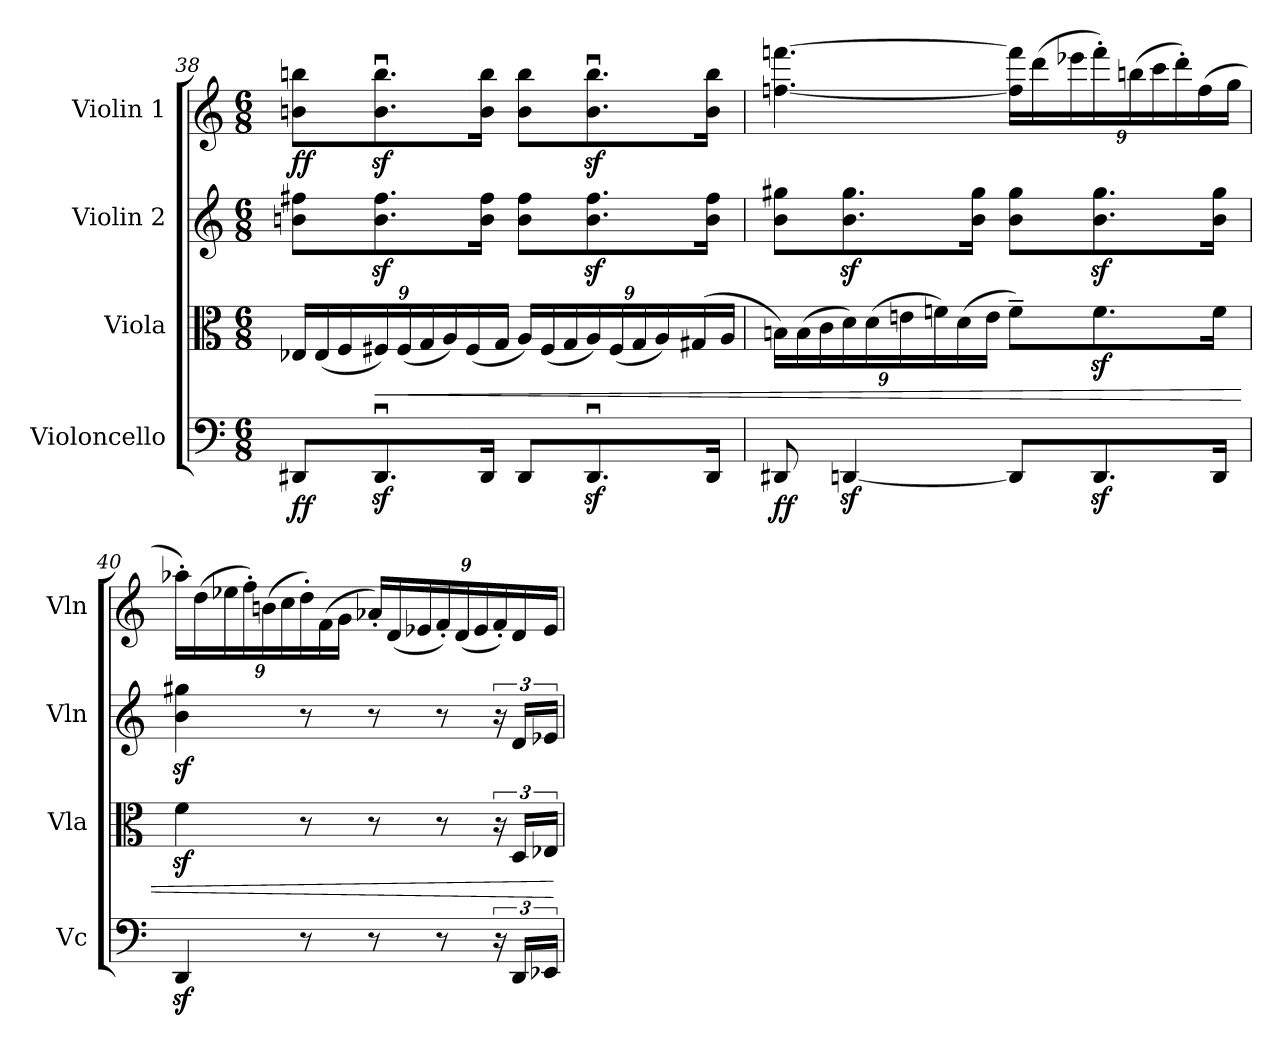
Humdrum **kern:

**kern	**dynam	**kern	**dynam	**kern	**kern	**dynam
*part4	*part4	*part3	*part3	*part2	*part1	*part1
*staff4	*staff4	*staff3	*staff3	*staff2	*staff1	*staff1
*I"Violoncello	*	*I"Viola	*	*I"Violin 2	*I"Violin 1	*
*I'Vc	*	*I'Vla	*	*I'Vln	*I'Vln	*
!!LO:LB:g=z
*clefF4	*	*clefC3	*	*clefG2	*clefG2	*
*k[]	*	*k[]	*	*k[]	*k[]	*
*M6/8	*	*M6/8	*	*M6/8	*M6/8	*
*	*	*Xbrackettup	*	*	*	*
=38	=38	=38	=38	=38	=38	=38
!	!LO:DY:b	!	!	!	!	!LO:DY:b
8DD#X/L	ff	24E-X/LL	.	8bn\ 8ff#X\L	8bn\ 8bbn\L	ff
.	.	(24E-/	.	.	.	.
.	.	24F/	.	.	.	.
!	!	!	!LO:HP:b	!	!	!
8.DD#z<u/	.	24F#X/)	<	8.b\z< 8.ff#\z<	8.b\z<u 8.bb\z<u	.
.	.	(24F#/	.	.	.	.
.	.	24G/	.	.	.	.
.	.	24A/)	.	.	.	.
.	.	(24F#/	.	.	.	.
16DD#/Jk	.	.	.	16b\ 16ff#\Jk	16b\ 16bb\Jk	.
.	.	24G/JJ	.	.	.	.
8DD#/L	.	24A/LL)	.	8b\ 8ff#\L	8b\ 8bb\L	.
.	.	(24F#/	.	.	.	.
.	.	24G/	.	.	.	.
8.DD#z<u/	.	24A/)	.	8.b\z< 8.ff#\z<	8.b\z<u 8.bb\z<u	.
.	.	(24F#/	.	.	.	.
.	.	24G/	.	.	.	.
.	.	24A/)	.	.	.	.
.	.	(24G#X/	.	.	.	.
16DD#/Jk	.	.	.	16b\ 16ff#\Jk	16b\ 16bb\Jk	.
.	.	24A/JJ	.	.	.	.
=39	=39	=39	=39	=39	=39	=39
!	!LO:DY:b	!	!	!	!	!LO:DY:b
8DD#X/	ff	24Bn\LL)	.	8b\ 8gg#X\L	[4.ffn\ [4.fffn\	other-dynamics
.	.	(24B\	.	.	.	.
.	.	24c\	.	.	.	.
[4DDnz</	.	24d\)	.	8.b\z< 8.gg#\z<	.	.
.	.	(24d\	.	.	.	.
.	.	24en\	.	.	.	.
.	.	24fn\)	.	.	.	.
.	.	(24d\	.	.	.	.
.	.	.	.	16b\ 16gg#\Jk	.	.
.	.	24e\JJ	.	.	.	.
*	*	*	*	*	*Xbrackettup	*
8DD/L]	.	8f~\L)	.	8b\ 8gg#\L	24ff\] 24fff\]LL	.
.	.	.	.	.	(24ddd\	.
.	.	.	.	.	24eee-X\	.
8.DDz</	.	8.fz<\	.	8.b\z< 8.gg#\z<	24fff'\)	.
.	.	.	.	.	(24bbn\	.
.	.	.	.	.	24ccc\	.
.	.	.	.	.	24ddd'\)	.
.	.	.	.	.	(24ff\	.
16DD/Jk	.	16f\Jk	.	16b\ 16gg#\Jk	.	.
.	.	.	.	.	24gg\JJ	.
!!LO:PB:g=z
=40	=40	=40	=40	=40	=40	=40
4DDz</	.	4fz<\	.	4b\z< 4gg#X\z<	24aa-X'\LL)	.
.	.	.	.	.	(24dd\	.
.	.	.	.	.	24ee-X\	.
.	.	.	.	.	24ff'\)	.
.	.	.	.	.	(24bn\	.
.	.	.	.	.	24cc\	.
8r	.	8r	.	8r	24dd'\)	.
.	.	.	.	.	(24f\	.
.	.	.	.	.	24g\JJ	.
8r	.	8r	.	8r	24a-X'/LL)	.
.	.	.	.	.	(24d/	.
.	.	.	.	.	24e-X/	.
8r	.	8r	.	8r	24f'/)	.
.	.	.	.	.	(24d/	.
.	.	.	.	.	24e-/	.
*	*	*brackettup	*	*	*	*
24r	.	24r	.	24r	24f'/)	.
24DD/LL	.	24D/LL	.	24d/LL	24d/	.
24EE-X/JJ	.	24E-X/JJ	.	24e-X/JJ	24e-/JJ	.
.	.	.	[	.	.	.
=	=	=	=	=	=	=
*-	*-	*-	*-	*-	*-	*-
